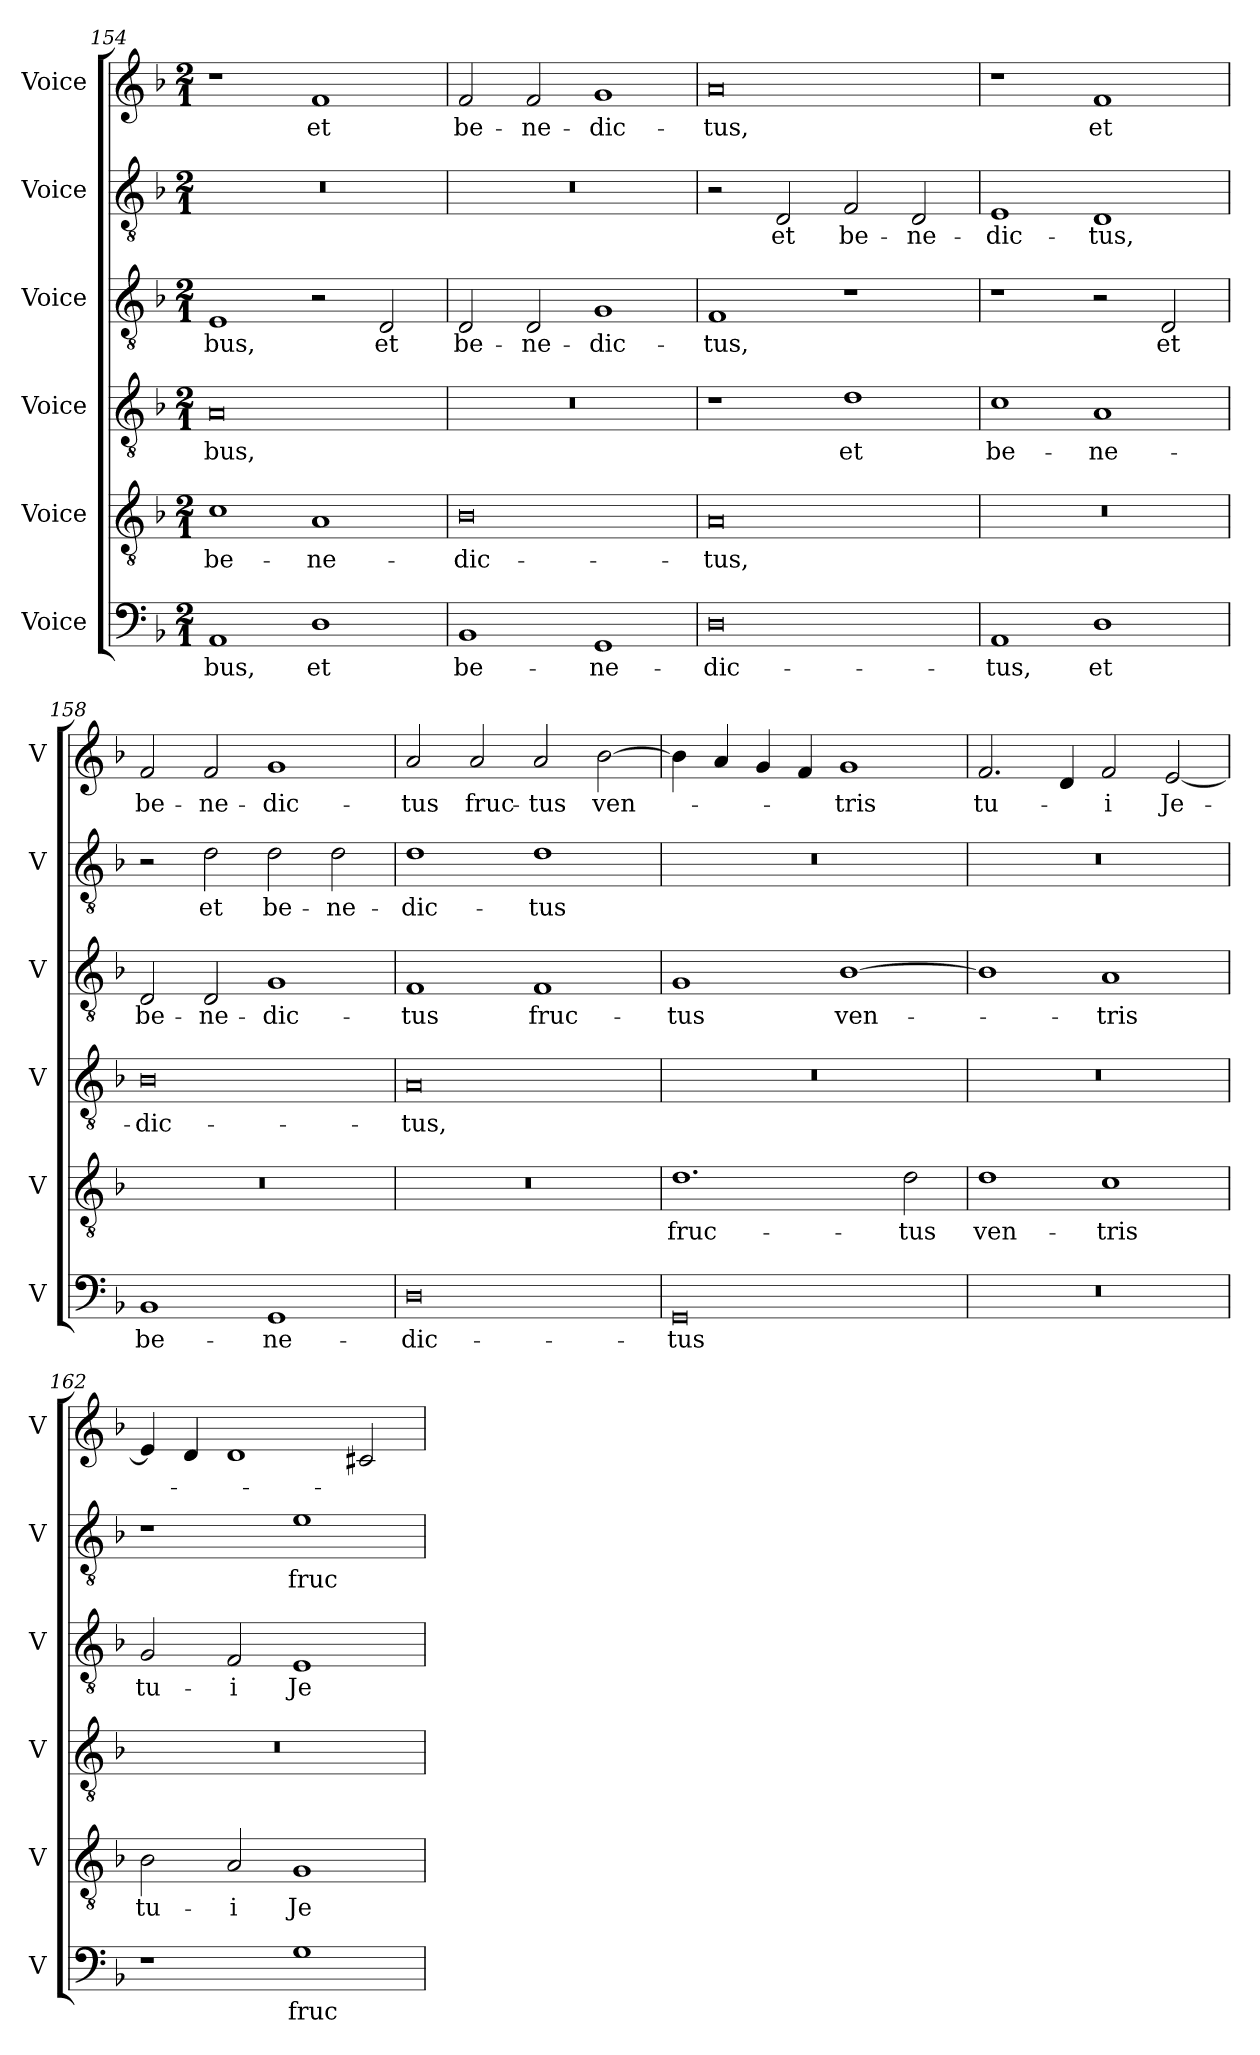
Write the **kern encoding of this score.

**kern	**text	**kern	**text	**kern	**text	**kern	**text	**kern	**text	**kern	**text
*part6	*part6	*part5	*part5	*part4	*part4	*part3	*part3	*part2	*part2	*part1	*part1
*staff6	*staff6	*staff5	*staff5	*staff4	*staff4	*staff3	*staff3	*staff2	*staff2	*staff1	*staff1
*I"Voice	*	*I"Voice	*	*I"Voice	*	*I"Voice	*	*I"Voice	*	*I"Voice	*
*I'V	*	*I'V	*	*I'V	*	*I'V	*	*I'V	*	*I'V	*
!!LO:LB:g=z
*clefF4	*	*clefGv2	*	*clefGv2	*	*clefGv2	*	*clefGv2	*	*clefG2	*
*k[b-]	*	*k[b-]	*	*k[b-]	*	*k[b-]	*	*k[b-]	*	*k[b-]	*
*M2/1	*	*M2/1	*	*M2/1	*	*M2/1	*	*M2/1	*	*M2/1	*
=154	=154	=154	=154	=154	=154	=154	=154	=154	=154	=154	=154
!	!LO:LY:b	!	!LO:LY:b	!	!LO:LY:b	!	!LO:LY:b	!	!	!	!
1AA	-bus,	1c	be-	0A	-bus,	1E	-bus,	0r	.	1r	.
!	!LO:LY:b	!	!LO:LY:b	!	!	!	!	!	!	!	!LO:LY:b
1D	et	1A	-ne-	.	.	2r	.	.	.	1f	et
!	!	!	!	!	!	!	!LO:LY:b	!	!	!	!
.	.	.	.	.	.	2D/	et	.	.	.	.
=155	=155	=155	=155	=155	=155	=155	=155	=155	=155	=155	=155
!	!LO:LY:b	!	!LO:LY:b	!	!	!	!LO:LY:b	!	!	!	!LO:LY:b
1BB-	be-	0B-	-dic-	0r	.	2D/	be-	0r	.	2f/	be-
!	!	!	!	!	!	!	!LO:LY:b	!	!	!	!LO:LY:b
.	.	.	.	.	.	2D/	-ne-	.	.	2f/	-ne-
!	!LO:LY:b	!	!	!	!	!	!LO:LY:b	!	!	!	!LO:LY:b
1GG	-ne-	.	.	.	.	1G	-dic-	.	.	1g	-dic-
=156	=156	=156	=156	=156	=156	=156	=156	=156	=156	=156	=156
!	!LO:LY:b	!	!LO:LY:b	!	!	!	!LO:LY:b	!	!	!	!LO:LY:b
0D	-dic-	0A	-tus,	1r	.	1F	-tus,	2r	.	0a	-tus,
!	!	!	!	!	!	!	!	!	!LO:LY:b	!	!
.	.	.	.	.	.	.	.	2D/	et	.	.
!	!	!	!	!	!LO:LY:b	!	!	!	!LO:LY:b	!	!
.	.	.	.	1d	et	1r	.	2F/	be-	.	.
!	!	!	!	!	!	!	!	!	!LO:LY:b	!	!
.	.	.	.	.	.	.	.	2D/	-ne-	.	.
=157	=157	=157	=157	=157	=157	=157	=157	=157	=157	=157	=157
!	!LO:LY:b	!	!	!	!LO:LY:b	!	!	!	!LO:LY:b	!	!
1AA	-tus,	0r	.	1c	be-	1r	.	1E	-dic-	1r	.
!	!LO:LY:b	!	!	!	!LO:LY:b	!	!	!	!LO:LY:b	!	!LO:LY:b
1D	et	.	.	1A	-ne-	2r	.	1D	-tus,	1f	et
!	!	!	!	!	!	!	!LO:LY:b	!	!	!	!
.	.	.	.	.	.	2D/	et	.	.	.	.
!!LO:PB:g=z
=158	=158	=158	=158	=158	=158	=158	=158	=158	=158	=158	=158
!	!LO:LY:b	!	!	!	!LO:LY:b	!	!LO:LY:b	!	!	!	!LO:LY:b
1BB-	be-	0r	.	0B-	-dic-	2D/	be-	2r	.	2f/	be-
!	!	!	!	!	!	!	!LO:LY:b	!	!LO:LY:b	!	!LO:LY:b
.	.	.	.	.	.	2D/	-ne-	2d\	et	2f/	-ne-
!	!LO:LY:b	!	!	!	!	!	!LO:LY:b	!	!LO:LY:b	!	!LO:LY:b
1GG	-ne-	.	.	.	.	1G	-dic-	2d\	be-	1g	-dic-
!	!	!	!	!	!	!	!	!	!LO:LY:b	!	!
.	.	.	.	.	.	.	.	2d\	-ne-	.	.
=159	=159	=159	=159	=159	=159	=159	=159	=159	=159	=159	=159
!	!LO:LY:b	!	!	!	!LO:LY:b	!	!LO:LY:b	!	!LO:LY:b	!	!LO:LY:b
0D	-dic-	0r	.	0A	-tus,	1F	-tus	1d	-dic-	2a/	-tus
!	!	!	!	!	!	!	!	!	!	!	!LO:LY:b
.	.	.	.	.	.	.	.	.	.	2a/	fruc-
!	!	!	!	!	!	!	!LO:LY:b	!	!LO:LY:b	!	!LO:LY:b
.	.	.	.	.	.	1F	fruc-	1d	-tus	2a/	-tus
!	!	!	!	!	!	!	!	!	!	!	!LO:LY:b
.	.	.	.	.	.	.	.	.	.	[2b-\	ven-
=160	=160	=160	=160	=160	=160	=160	=160	=160	=160	=160	=160
!	!LO:LY:b	!	!LO:LY:b	!	!	!	!LO:LY:b	!	!	!	!
0GG	-tus	1.d	fruc-	0r	.	1G	-tus	0r	.	4b-\]	.
.	.	.	.	.	.	.	.	.	.	4a/	.
.	.	.	.	.	.	.	.	.	.	4g/	.
.	.	.	.	.	.	.	.	.	.	4f/	.
!	!	!	!	!	!	!	!LO:LY:b	!	!	!	!LO:LY:b
.	.	.	.	.	.	[1B-	ven-	.	.	1g	-tris
!	!	!	!LO:LY:b	!	!	!	!	!	!	!	!
.	.	2d\	-tus	.	.	.	.	.	.	.	.
=161	=161	=161	=161	=161	=161	=161	=161	=161	=161	=161	=161
!	!	!	!LO:LY:b	!	!	!	!	!	!	!	!LO:LY:b
0r	.	1d	ven-	0r	.	1B-]	.	0r	.	2.f/	tu-
.	.	.	.	.	.	.	.	.	.	4d/	.
!	!	!	!LO:LY:b	!	!	!	!LO:LY:b	!	!	!	!LO:LY:b
.	.	1c	-tris	.	.	1A	-tris	.	.	2f/	-i
!	!	!	!	!	!	!	!	!	!	!	!LO:LY:b
.	.	.	.	.	.	.	.	.	.	[2e/	Je-
!!LO:LB:g=z
=162	=162	=162	=162	=162	=162	=162	=162	=162	=162	=162	=162
!	!	!	!LO:LY:b	!	!	!	!LO:LY:b	!	!	!	!
1r	.	2B-\	tu-	0r	.	2G/	tu-	1r	.	4e/]	.
.	.	.	.	.	.	.	.	.	.	4d/	.
!	!	!	!LO:LY:b	!	!	!	!LO:LY:b	!	!	!	!
.	.	2A/	-i	.	.	2F/	-i	.	.	1d	.
!	!LO:LY:b	!	!LO:LY:b	!	!	!	!LO:LY:b	!	!LO:LY:b	!	!
1G	fruc-	1G	Je-	.	.	1E	Je-	1e	fruc-	.	.
.	.	.	.	.	.	.	.	.	.	2c#X/	.
=	=	=	=	=	=	=	=	=	=	=	=
*-	*-	*-	*-	*-	*-	*-	*-	*-	*-	*-	*-
